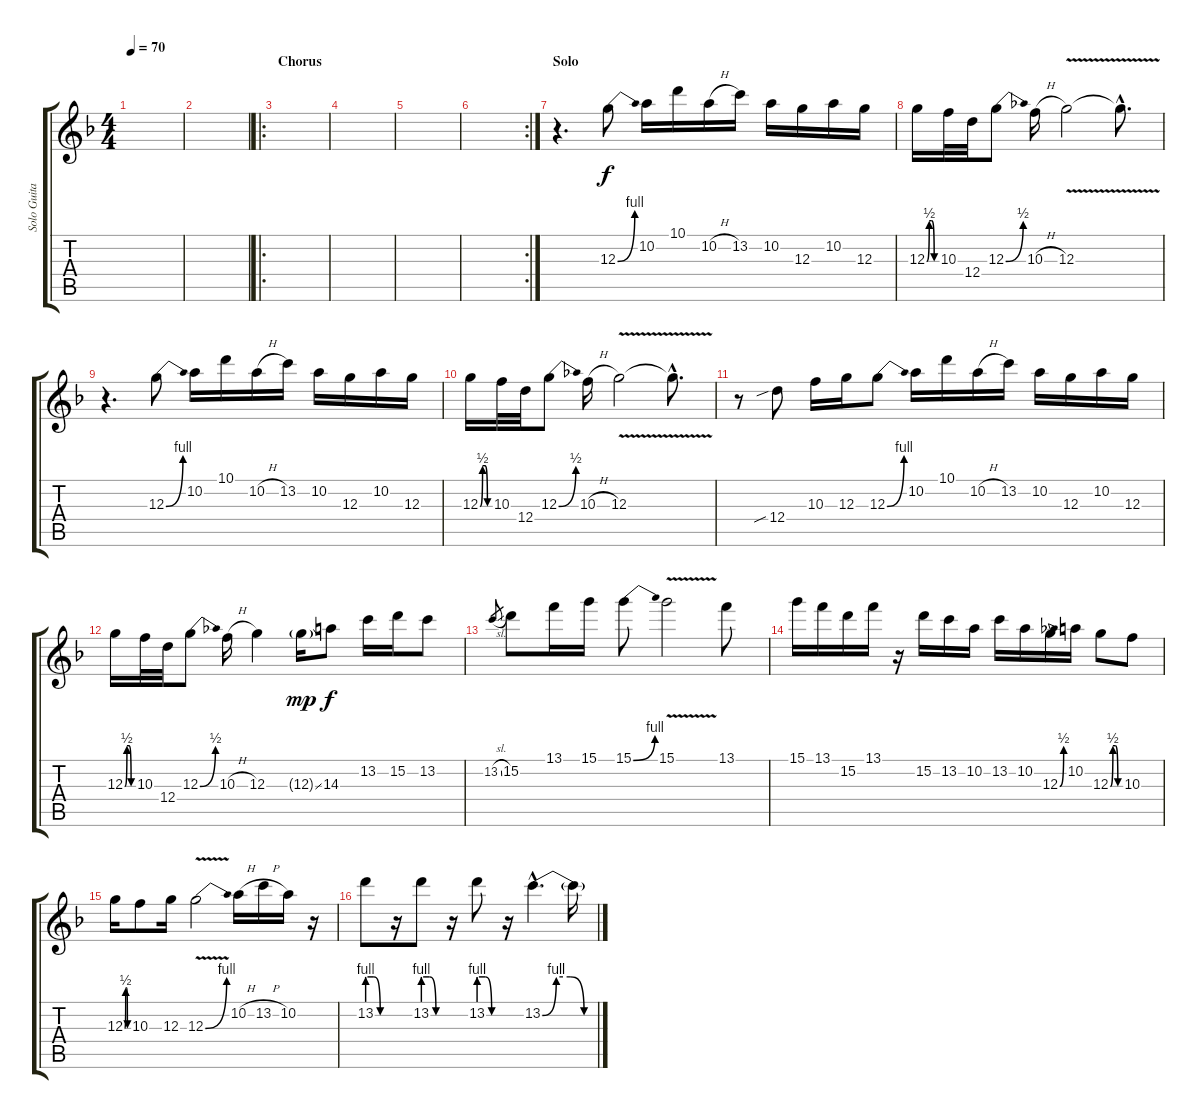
\track ("Solo Guitar" "Solo Guita") {instrument overdrivenguitar}
\staff {score tabs}
\tuning (E4 B3 G3 D3 A2 E2) {hide}
\ts (4 4)
\tempo 70
\clef g2
\ks f
|
|
\ro
\section ("" "Chorus")
|
|
|
\rc 2
|
\section ("" "Solo")
r.4{d} 12.3{be (bend 0 0 60 4)}.8 10.2.16 10.1.16 10.2{h}.16 13.2.16 10.2.16 12.3.16 10.2.16 12.3.16 |
12.3{be (custom 0 0 15 2 30 2 45 0 60 0)}.16 10.3.32 12.4.32 12.3{be (bend 0 0 60 2)}.8 10.3{h}.16 12.3{v}.2 12.3{hac t}.8{d} |
r.4{d} 12.3{be (bend 0 0 60 4)}.8 10.2.16 10.1.16 10.2{h}.16 13.2.16 10.2.16 12.3.16 10.2.16 12.3.16 |
12.3{be (custom 0 0 15 2 30 2 45 0 60 0)}.16 10.3.32 12.4.32 12.3{be (bend 0 0 60 2)}.8 10.3{h}.16 12.3{v}.2 12.3{hac t}.8{d} |
r.8 12.4{sib}.8 10.3.16 12.3.16 12.3{be (bend 0 0 60 4)}.8 10.2.16 10.1.16 10.2{h}.16 13.2.16 10.2.16 12.3.16 10.2.16 12.3.16 |
12.3{be (custom 0 0 15 2 30 2 45 0 60 0)}.16 10.3.32 12.4.32 12.3{be (bend 0 0 60 2)}.8 10.3{h}.16 12.3.4 12.3{ss g}.16{dy mp} 14.3.8{dy f} 13.2.16 15.2.16 13.2.8 |
13.2{sl}.8{gr} 15.2.8 13.1.16 15.1.16 15.1{be (bend 0 0 60 4)}.8 15.1{v}.2 13.1.8 |
15.1.16 13.1.16 15.2.16 13.1.16 r.16 15.2.16 13.2.16 10.2.16 13.2.16 10.2.16 12.3{be (bend 0 0 60 2)}.16 10.2.16 12.3{be (custom 0 0 15 2 30 2 45 0 60 0)}.8 10.3.8 |
12.3{be (custom 0 0 15 2 30 2 45 0 60 0)}.16 10.3.8 12.3.16 12.3{be (bend 0 0 60 4) v}.2 10.2{h}.16 13.2{h}.16 10.2.16 r.16 |
13.2{be (custom 0 4 20 4 40 0 60 0)}.8 r.16 13.2{be (custom 0 4 20 4 40 0 60 0)}.8 r.16 13.2{be (custom 0 4 20 4 40 0 60 0)}.8 r.16 13.2{be (custom 0 0 15 4 30 4 45 0 60 0) hac}.4{d} 13.2{t}.16
